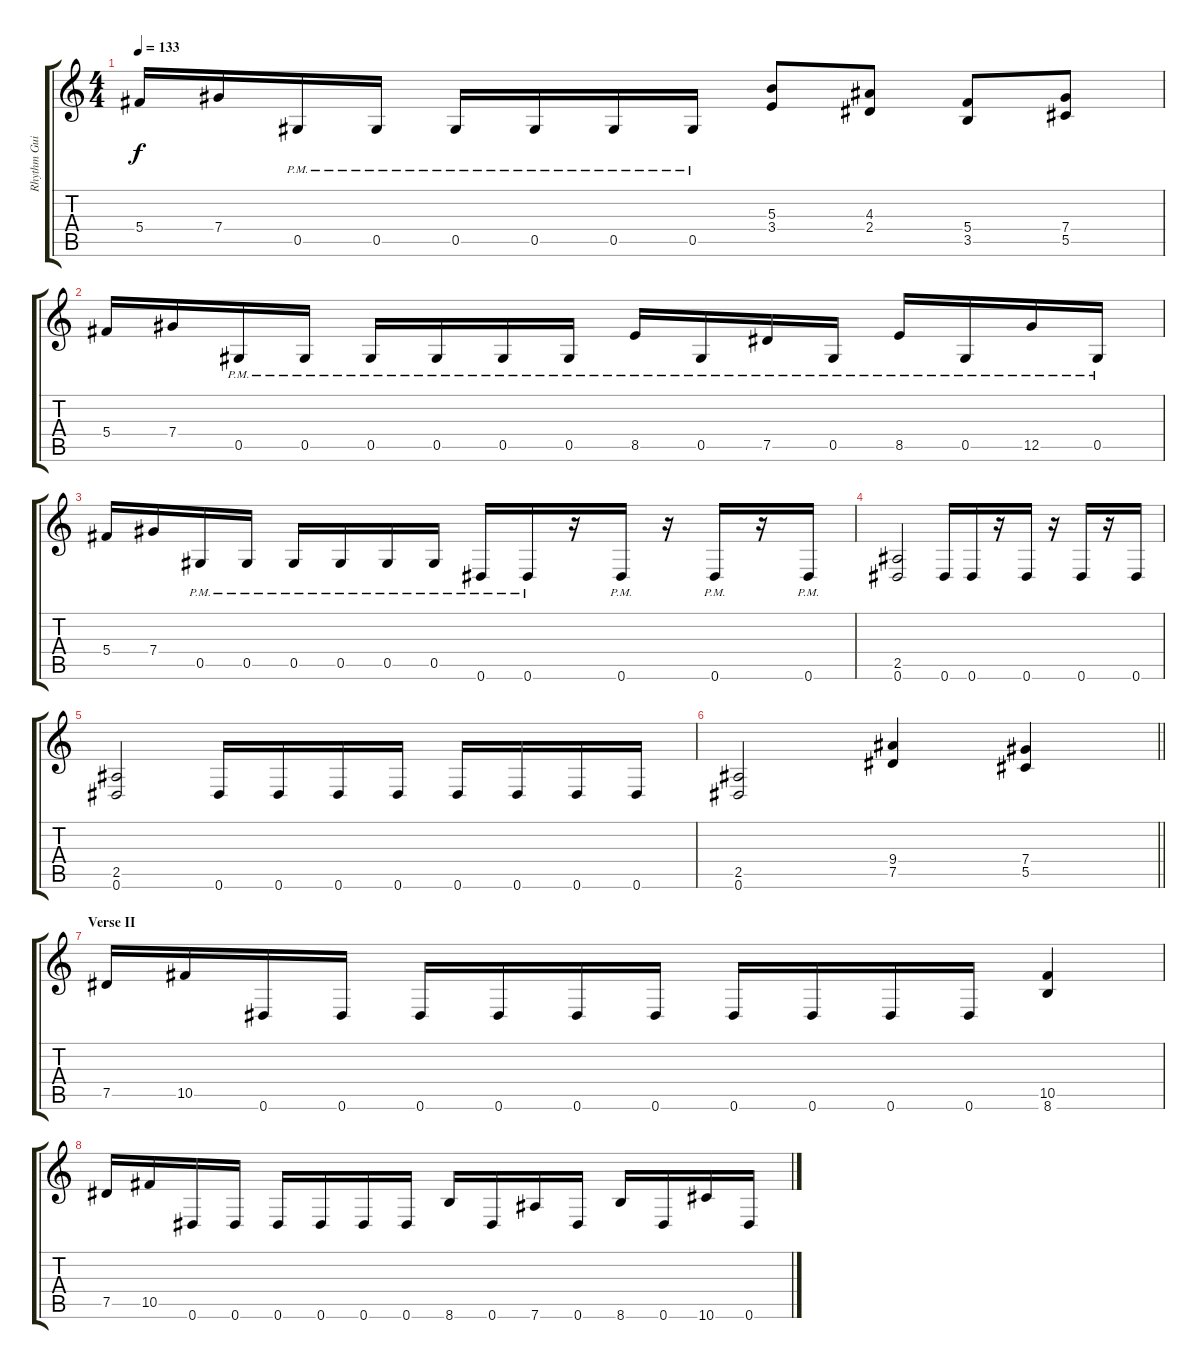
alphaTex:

\track ("Rhythm Guitar Left" "Rhythm Gui") {instrument distortionguitar}
\staff {score tabs}
\tuning (Eb4 Bb3 Gb3 Db3 Ab2 Eb2) {hide}
\ts (4 4)
\tempo 133
\clef g2
\ks c
5.4.16{dy f} 7.4.16 0.5{pm}.16 0.5{pm}.16 0.5{pm}.16 0.5{pm}.16 0.5{pm}.16 0.5{pm}.16 (5.3 3.4).8 (4.3 2.4).8 (5.4 3.5).8 (7.4 5.5).8 |
5.4.16 7.4.16 0.5{pm}.16 0.5{pm}.16 0.5{pm}.16 0.5{pm}.16 0.5{pm}.16 0.5{pm}.16 8.5{pm}.16 0.5{pm}.16 7.5{pm}.16 0.5{pm}.16 8.5{pm}.16 0.5{pm}.16 12.5{pm}.16 0.5{pm}.16 |
5.4.16 7.4.16 0.5{pm}.16 0.5{pm}.16 0.5{pm}.16 0.5{pm}.16 0.5{pm}.16 0.5{pm}.16 0.6{pm}.16 0.6{pm}.16 r.16 0.6{pm}.16 r.16 0.6{pm}.16 r.16 0.6{pm}.16 |
(2.5 0.6).2 0.6.16 0.6.16 r.16 0.6.16 r.16 0.6.16 r.16 0.6.16 |
(2.5 0.6).2 0.6.16 0.6.16 0.6.16 0.6.16 0.6.16 0.6.16 0.6.16 0.6.16 |
\barLineRight lightlight
(2.5 0.6).2 (9.4 7.5).4 (7.4 5.5).4 |
\section ("" "Verse II")
7.5.16 10.5.16 0.6.16 0.6.16 0.6.16 0.6.16 0.6.16 0.6.16 0.6.16 0.6.16 0.6.16 0.6.16 (10.5 8.6).4 |
7.5.16 10.5.16 0.6.16 0.6.16 0.6.16 0.6.16 0.6.16 0.6.16 8.6.16 0.6.16 7.6.16 0.6.16 8.6.16 0.6.16 10.6.16 0.6.16
